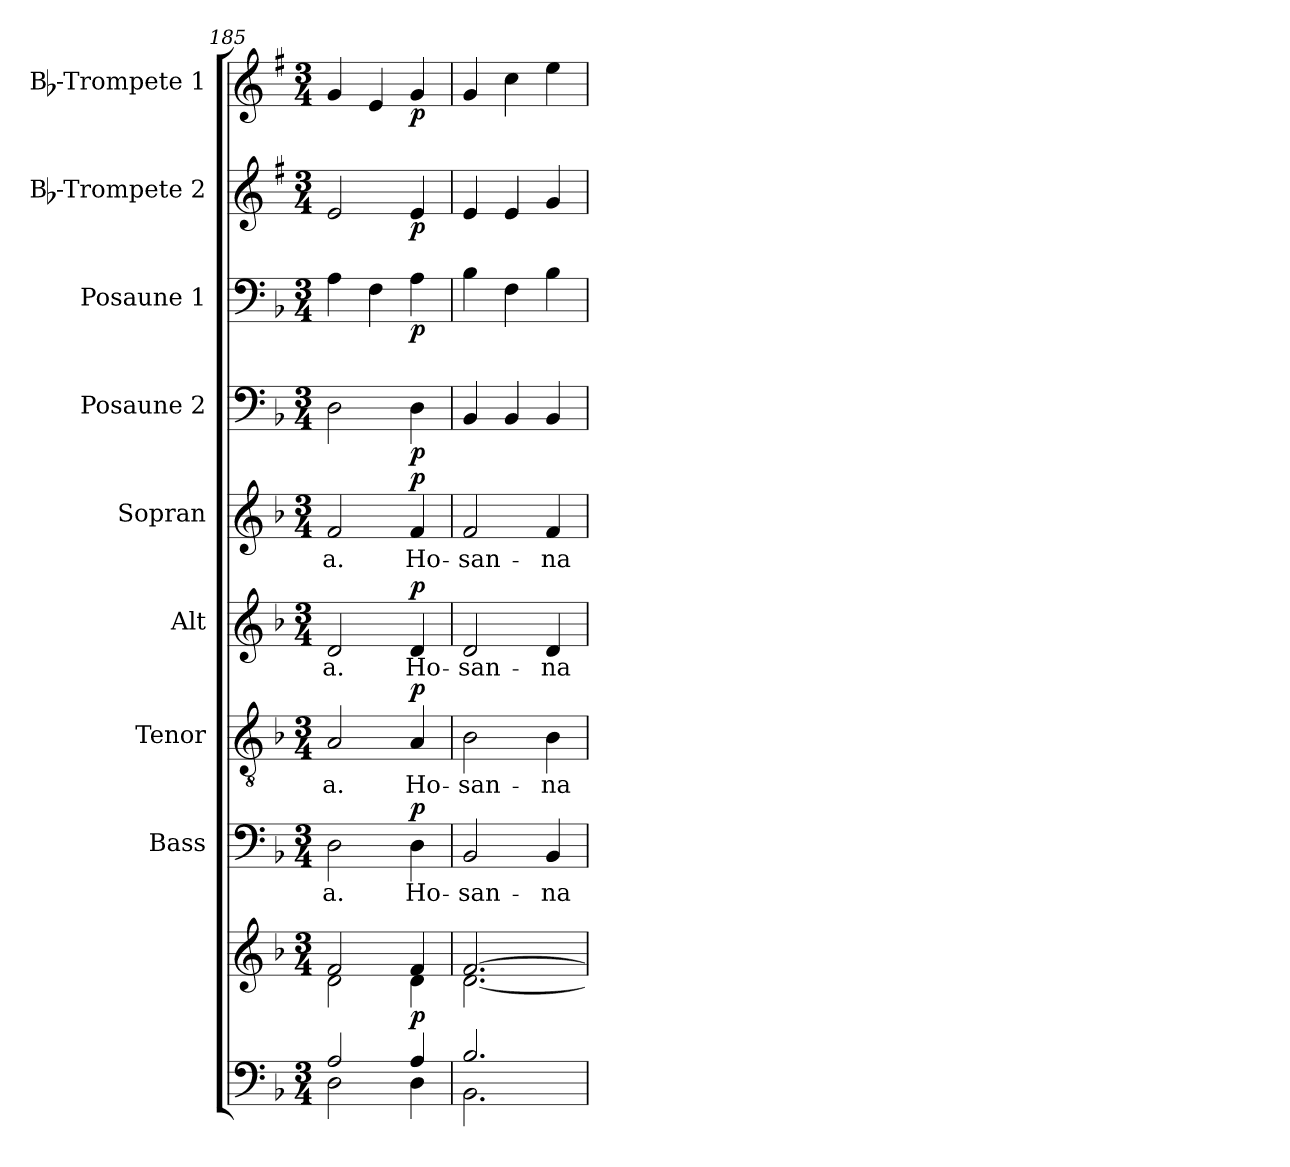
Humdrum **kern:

**kern	**kern	**dynam	**kern	**text	**dynam	**kern	**text	**dynam	**kern	**text	**dynam	**kern	**text	**dynam	**kern	**dynam	**kern	**dynam	**kern	**dynam	**kern	**dynam
*part9	*part9	*part9	*part8	*part8	*part8	*part7	*part7	*part7	*part6	*part6	*part6	*part5	*part5	*part5	*part4	*part4	*part3	*part3	*part2	*part2	*part1	*part1
*staff10	*staff9	*staff9/10	*staff8	*staff8	*staff8	*staff7	*staff7	*staff7	*staff6	*staff6	*staff6	*staff5	*staff5	*staff5	*staff4	*staff4	*staff3	*staff3	*staff2	*staff2	*staff1	*staff1
*	*	*	*I"Bass	*	*	*I"Tenor	*	*	*I"Alt	*	*	*I"Sopran	*	*	*I"Posaune 2	*	*I"Posaune 1	*	*I"Bb-Trompete 2	*	*I"Bb-Trompete 1	*
*	*	*	*I'B.	*	*	*I'T.	*	*	*I'A.	*	*	*I'S.	*	*	*I'Pos. 2	*	*I'Pos. 1	*	*I'Bb Trp. 2	*	*I'Bb Trp. 1	*
*clefF4	*clefG2	*	*clefF4	*	*	*clefGv2	*	*	*clefG2	*	*	*clefG2	*	*	*clefF4	*	*clefF4	*	*clefG2	*	*clefG2	*
*	*	*	*	*	*	*	*	*	*	*	*	*	*	*	*	*	*	*	*ITrd1c2	*	*ITrd1c2	*
*k[b-]	*k[b-]	*	*k[b-]	*	*	*k[b-]	*	*	*k[b-]	*	*	*k[b-]	*	*	*k[b-]	*	*k[b-]	*	*k[b-]	*	*k[b-]	*
*F:	*F:	*	*F:	*	*	*F:	*	*	*F:	*	*	*F:	*	*	*F:	*	*F:	*	*F:	*	*F:	*
*M3/4	*M3/4	*	*M3/4	*	*	*M3/4	*	*	*M3/4	*	*	*M3/4	*	*	*M3/4	*	*M3/4	*	*M3/4	*	*M3/4	*
=185	=185	=185	=185	=185	=185	=185	=185	=185	=185	=185	=185	=185	=185	=185	=185	=185	=185	=185	=185	=185	=185	=185
*^	*^	*	*	*	*	*	*	*	*	*	*	*	*	*	*	*	*	*	*	*	*	*
!	!	!	!	!	!	!LO:LY:b	!	!	!LO:LY:b	!	!	!LO:LY:b	!	!	!LO:LY:b	!	!	!	!	!	!	!	!	!
2A/	2D\	2f/	2d\	.	2D\	-a.	.	2A/	-a.	.	2d/	-a.	.	2f/	-a.	.	2D\	.	4A\	.	2d/	.	4f/	.
.	.	.	.	.	.	.	.	.	.	.	.	.	.	.	.	.	.	.	4F\	.	.	.	4d/	.
!	!	!	!	!LO:DY:b	!	!LO:LY:b	!LO:DY:a	!	!LO:LY:b	!LO:DY:a	!	!LO:LY:b	!LO:DY:a	!	!LO:LY:b	!LO:DY:a	!	!LO:DY:b	!	!LO:DY:b	!	!LO:DY:b	!	!LO:DY:b
4A/	4D\	4f/	4d\	p	4D\	Ho-	p	4A/	Ho-	p	4d/	Ho-	p	4f/	Ho-	p	4D\	p	4A\	p	4d/	p	4f/	p
=186	=186	=186	=186	=186	=186	=186	=186	=186	=186	=186	=186	=186	=186	=186	=186	=186	=186	=186	=186	=186	=186	=186	=186	=186
!	!	!	!	!	!	!LO:LY:b	!	!	!LO:LY:b	!	!	!LO:LY:b	!	!	!LO:LY:b	!	!	!	!	!	!	!	!	!
2.B-/	2.BB-\	[>2.f/	[<2.d\	.	2BB-/	-san-	.	2B-\	-san-	.	2d/	-san-	.	2f/	-san-	.	4BB-/	.	4B-\	.	4d/	.	4f/	.
.	.	.	.	.	.	.	.	.	.	.	.	.	.	.	.	.	4BB-/	.	4F\	.	4d/	.	4b-\	.
!	!	!	!	!	!	!LO:LY:b	!	!	!LO:LY:b	!	!	!LO:LY:b	!	!	!LO:LY:b	!	!	!	!	!	!	!	!	!
.	.	.	.	.	4BB-/	-na	.	4B-\	-na	.	4d/	-na	.	4f/	-na	.	4BB-/	.	4B-\	.	4f/	.	4dd\	.
*v	*v	*	*	*	*	*	*	*	*	*	*	*	*	*	*	*	*	*	*	*	*	*	*	*
*	*v	*v	*	*	*	*	*	*	*	*	*	*	*	*	*	*	*	*	*	*	*	*	*
=	=	=	=	=	=	=	=	=	=	=	=	=	=	=	=	=	=	=	=	=	=	=
*-	*-	*-	*-	*-	*-	*-	*-	*-	*-	*-	*-	*-	*-	*-	*-	*-	*-	*-	*-	*-	*-	*-
